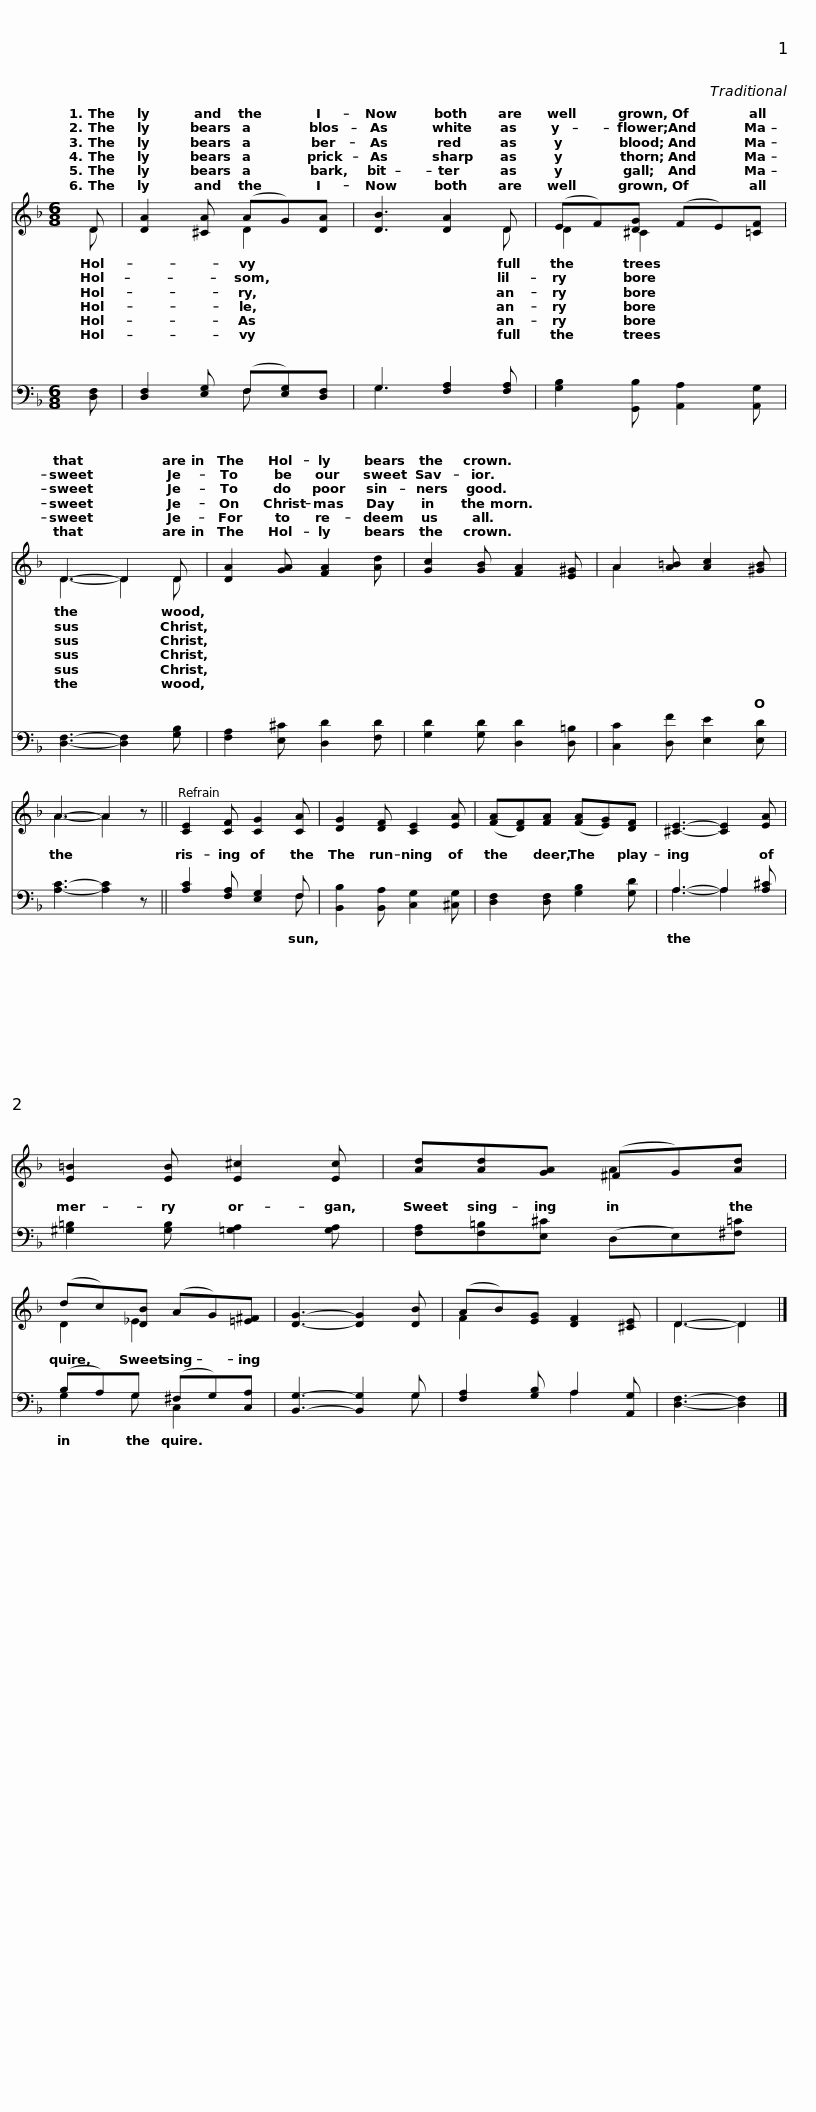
X:1
%%score ( 1 2 ) ( 3 4 )
L:1/8
M:6/8
I:linebreak $
K:F
V:1 treble
V:2 treble
V:3 bass
V:4 bass
V:1
 D | [DA]2 [^CA] (AG)[DA] | [DB]3 [DA]2 D | (EF)[DG] (FE)[=CF] |$ D3- D2 D | %5
 [DA]2 [GA] [FA]2 [Ad] | [Gc]2 [GB] [FA]2 [E^G] | A2 [A=B] [Ac]2 [^GB] |$ A3- A2 z || [CE]2 [CF] [CG]2 [CA] | %10
 [DG]2 [DF] [CE]2 [EA] | ([FA][DF])[FA] ([FA][EG])[DF] | [^CE]3- [CE]2 [EA] |$ [E=B]2 [EB] [E^c]2 [Ec] | [Ad][Ad][GA] (^FG)[Ad] | %15
 (dc)[DB] (AG)[=E^F] |$ [DG]3- [DG]2 [DB] | (AB)[EG] [DF]2 [^CE] | D3- D2 |] %19
V:2
 D | x3 D2 x | x5 D | D2 ^C2 x2 |$ D3- D2 D | %5
 x6 | x6 | A2 x4 |$ A3- A2 x || x6 | %10
 x6 | x6 | x6 |$ x6 | x3 A2 x | %15
 D2 _E2 x2 |$ x6 | F2 x4 | D3- D2 |] %19
V:3
 [D,F,] | [D,F,]2 [E,G,] (F,[E,G,])[D,F,] | G,3 [F,A,]2 [F,A,] | [G,B,]2 [G,,B,] [A,,A,]2 [A,,G,] |$ [D,F,]3- [D,F,]2 [G,B,] | %5
 [F,A,]2 [E,^C] [D,D]2 [F,D] | [G,D]2 [G,D] [D,D]2 [D,=B,] | [C,C]2 [D,F] [E,E]2 [E,D] |$ [A,C]3- [A,C]2 z || [A,C]2 [F,A,] [E,G,]2 F, | %10
 [B,,B,]2 [B,,A,] [C,G,]2 [^C,G,] | [D,F,]2 [D,F,] [G,B,]2 [G,D] | A,3- A,2 [A,^C] |$ [^G,=B,]2 [G,B,] [=G,A,]2 [G,A,] | [F,A,][F,=B,][E,^C] (D,E,)[^F,=C] | %15
 (B,A,)G, (^F,G,)[C,A,] |$ [B,,G,]3- [B,,G,]2 G, | [F,A,]2 [G,B,] A,2 [A,,G,] | [D,F,]3- [D,F,]2 |] %19
V:4
 x | x3 F, x2 | G,3 x3 | x6 |$ x6 | %5
 x6 | x6 | x6 |$ x6 || x5 F, | %10
 x6 | x6 | A,3- A,2 x |$ x6 | x6 | %15
 G,2 G, C,2 x |$ x5 G, | x3 A,2 x | x5 |] %19
